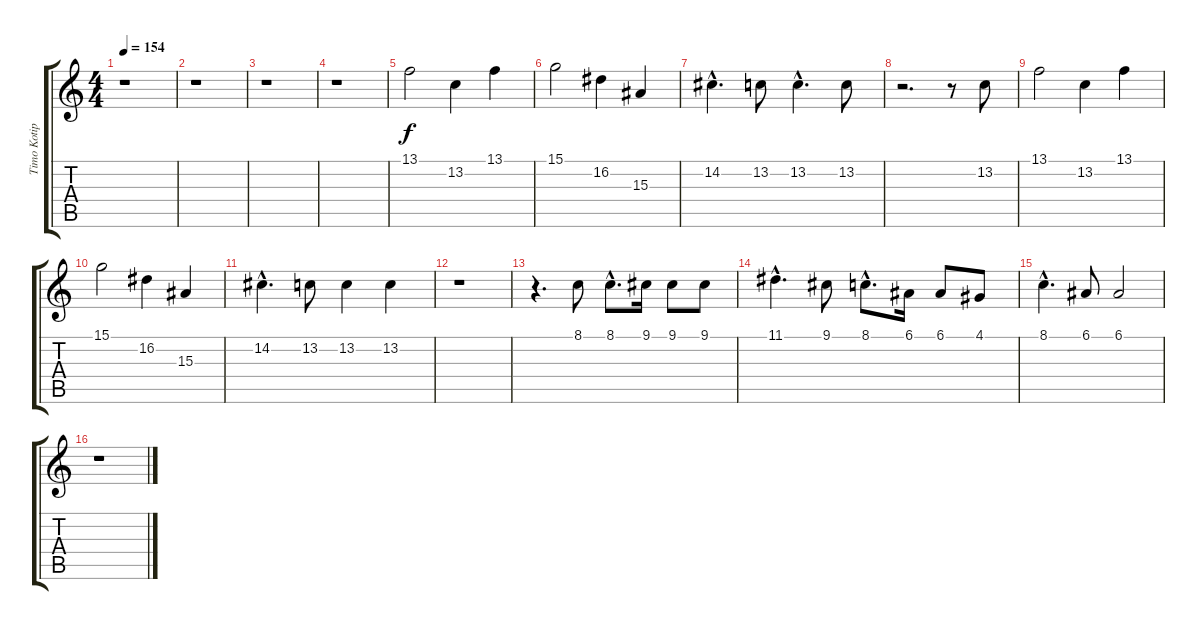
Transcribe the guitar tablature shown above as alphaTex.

\track ("Timo Kotipelto" "Timo Kotip") {instrument lead3calliope}
\staff {score tabs}
\tuning (E4 B3 G3 D3 A2 E2) {hide}
\ts (4 4)
\tempo 154
\clef g2
\ks c
r.1{dy f} |
r.1 |
r.1 |
r.1 |
13.1.2 13.2.4 13.1.4 |
15.1.2 16.2.4 15.3.4 |
14.2{hac}.4{d} 13.2.8 13.2{hac}.4{d} 13.2.8 |
r.2{d} r.8 13.2.8 |
13.1.2 13.2.4 13.1.4 |
15.1.2 16.2.4 15.3.4 |
14.2{hac}.4{d} 13.2.8 13.2.4 13.2.4 |
r.1 |
r.4{d} 8.1.8 8.1{hac}.8{d} 9.1.16 9.1.8 9.1.8 |
11.1{hac}.4{d} 9.1.8 8.1{hac}.8{d} 6.1.16 6.1.8 4.1.8 |
8.1{hac}.4{d} 6.1.8 6.1.2 |
r.1
